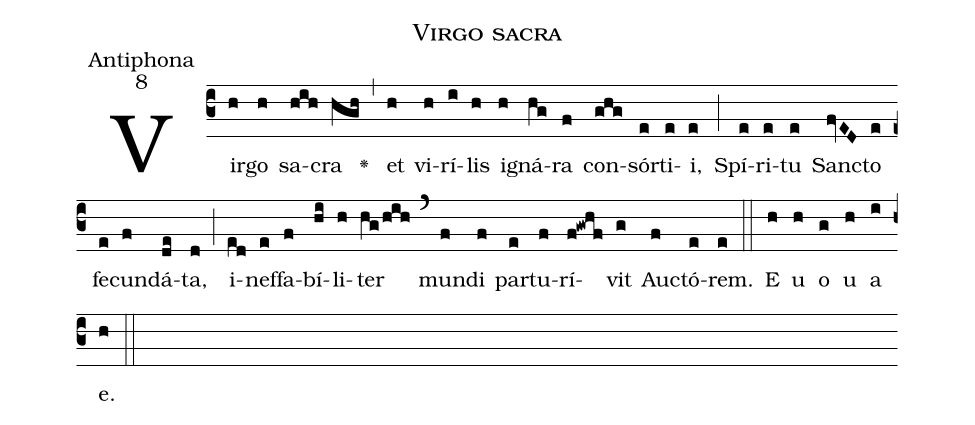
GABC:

name:Virgo sacra;
office-part:Antiphona;
mode:8;
%%
(c3)Vir(h)go(h) sa(hih)cra(hgh) <v>\greheightstar</v>(,) et(h) vi(h)rí(i)lis(h) i(h)gná(hg)ra(f) con(ghg)sór(e)ti(e)i,(e) (;) Spí(e)ri(e)tu(e) San(fvED)cto(e) fe(e)cun(f)dá(de)ta,(d) (;) i(ed)nef(e)fa(f)bí(hi)li(h)ter(hg/hih) (`) mun(f)di(f) par(e)tu(f)rí(f!gwhf)vit(g) Au(f)ctó(e)rem.(e) (::)
E(h) u(h) o(g) u(h) a(i) e.(h) (::)
